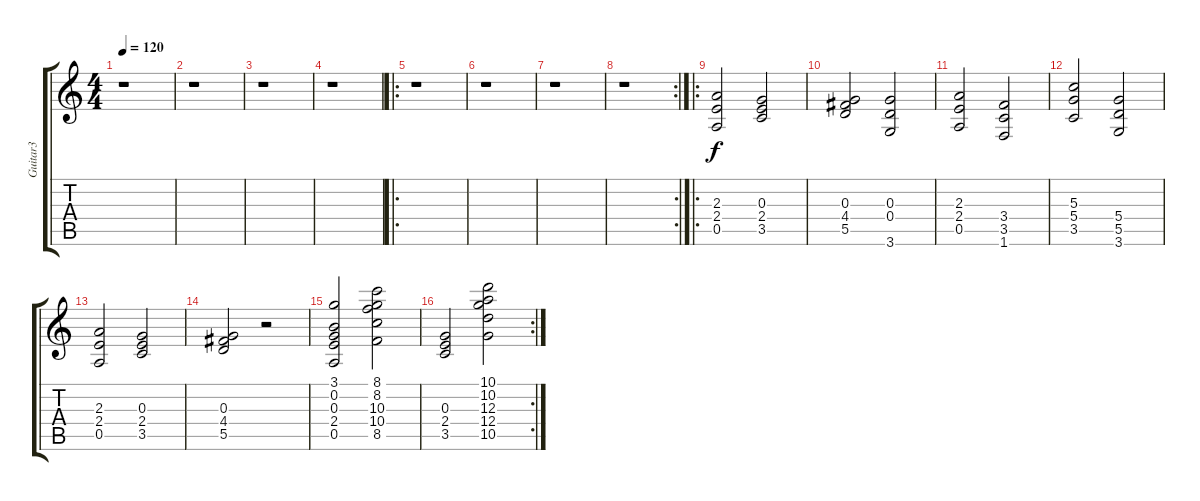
\track ("Guitar3" "Guitar3") {instrument electricguitarmuted}
\staff {score tabs}
\tuning (E4 B3 G3 D3 A2 E2) {hide}
\ts (4 4)
\tempo 120
\clef g2
\ks c
r.1{dy f instrument electricguitarmuted} |
r.1 |
r.1 |
r.1 |
\ro
r.1 |
r.1 |
r.1 |
\rc 2
r.1 |
\ro
(2.3 2.4 0.5).2 (0.3 2.4 3.5).2 |
(0.3 4.4 5.5).2 (0.3 0.4 3.6).2 |
(2.3 2.4 0.5).2 (3.4 3.5 1.6).2 |
(5.3 5.4 3.5).2 (5.4 5.5 3.6).2 |
(2.3 2.4 0.5).2 (0.3 2.4 3.5).2 |
(0.3 4.4 5.5).2 r.2 |
(3.1 0.2 0.3 2.4 0.5).2 (8.1 8.2 10.3 10.4 8.5).2 |
\rc 2
(0.3 2.4 3.5).2 (10.1 10.2 12.3 12.4 10.5).2
